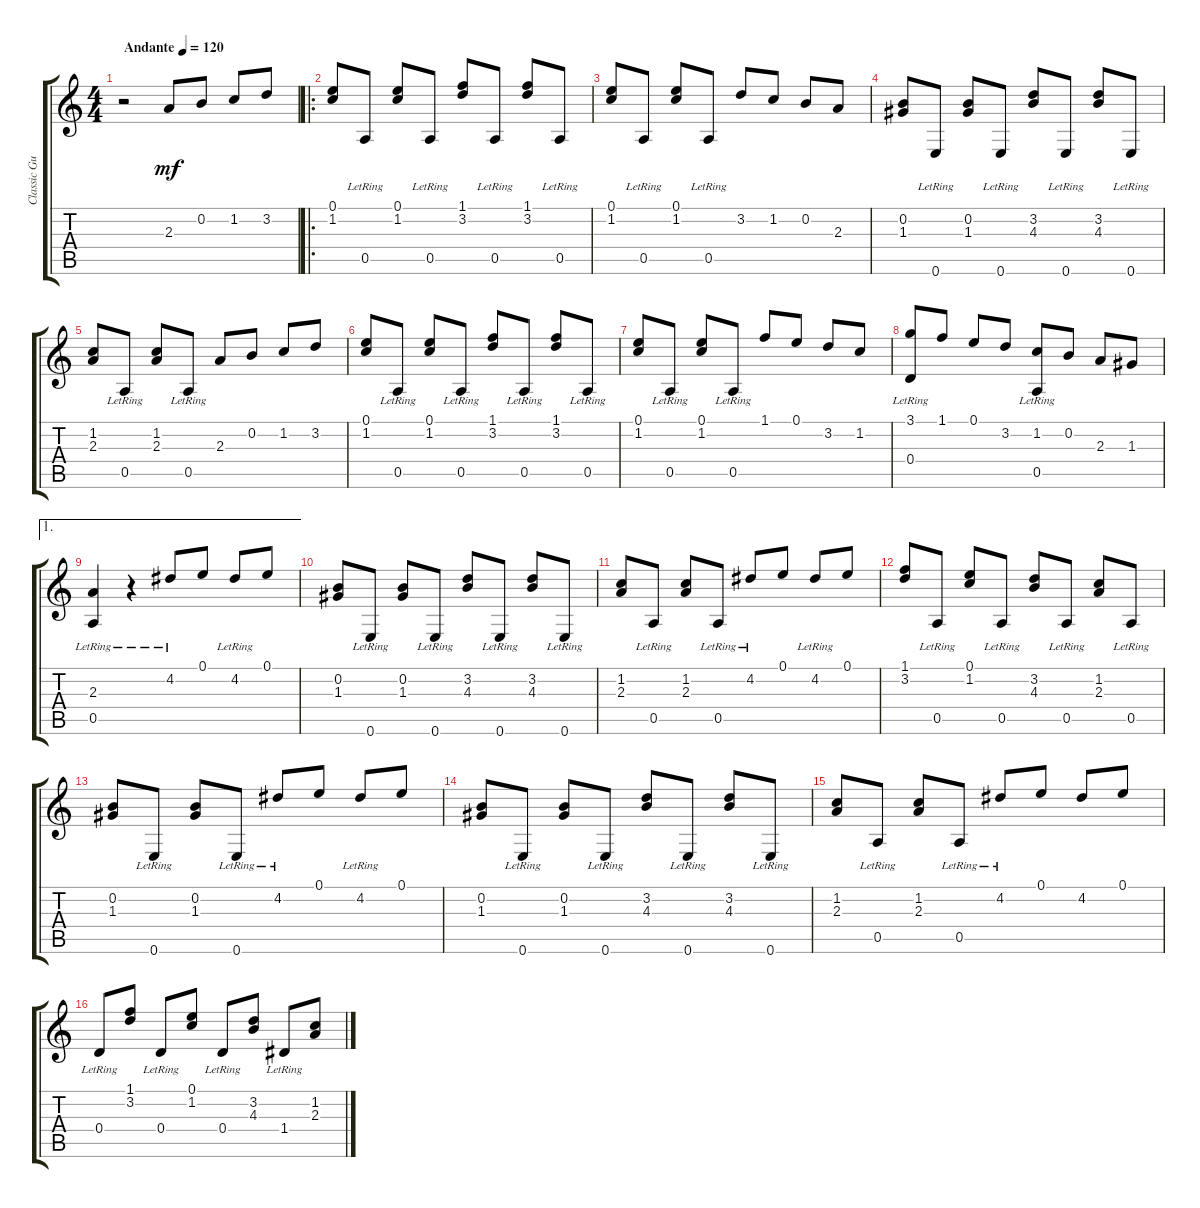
\track ("Classic Guitar" "Classic Gu") {instrument acousticguitarnylon}
\staff {score tabs}
\tuning (E4 B3 G3 D3 A2 E2) {hide}
\ts (4 4)
\tempo (120 "Andante")
\clef g2
\ks c
r.2{dy mf instrument acousticguitarnylon} 2.3.8{beam Up beam merge} 0.2.8{beam Up beam split} 1.2.8{beam Up beam merge} 3.2.8{beam Up} |
\ro
(0.1 1.2).8 0.5{lr}.8 (0.1 1.2).8 0.5{lr}.8 (1.1 3.2).8 0.5{lr}.8 (1.1 3.2).8 0.5{lr}.8 |
(0.1 1.2).8 0.5{lr}.8 (0.1 1.2).8 0.5{lr}.8 3.2.8{beam Up} 1.2.8{beam Up} 0.2.8{beam Up} 2.3.8{beam Up} |
(0.2 1.3).8 0.6{lr}.8 (0.2 1.3).8 0.6{lr}.8 (3.2 4.3).8 0.6{lr}.8 (3.2 4.3).8 0.6{lr}.8 |
(1.2 2.3).8 0.5{lr}.8 (1.2 2.3).8 0.5{lr}.8 2.3.8{beam Up} 0.2.8{beam Up} 1.2.8{beam Up} 3.2.8{beam Up} |
(0.1 1.2).8 0.5{lr}.8 (0.1 1.2).8 0.5{lr}.8 (1.1 3.2).8 0.5{lr}.8 (1.1 3.2).8 0.5{lr}.8 |
(0.1 1.2).8 0.5{lr}.8 (0.1 1.2).8 0.5{lr}.8 1.1.8{beam Up} 0.1.8{beam Up} 3.2.8{beam Up} 1.2.8{beam Up} |
(3.1 0.4{lr}).8{beam Up} 1.1.8{beam Up} 0.1.8{beam Up} 3.2.8{beam Up} (1.2 0.5{lr}).8 0.2.8 2.3.8 1.3.8 |
\ae 1
(2.3 0.5{lr}).4 r.4 4.2{lr}.8{beam Up} 0.1.8{beam Up} 4.2{lr}.8{beam Up} 0.1.8{beam Up} |
(0.2 1.3).8 0.6{lr}.8 (0.2 1.3).8 0.6{lr}.8 (3.2 4.3).8 0.6{lr}.8 (3.2 4.3).8 0.6{lr}.8 |
(1.2 2.3).8 0.5{lr}.8 (1.2 2.3).8 0.5{lr}.8 4.2{lr}.8{beam Up} 0.1.8{beam Up} 4.2{lr}.8{beam Up} 0.1.8{beam Up} |
(1.1 3.2).8 0.5{lr}.8 (0.1 1.2).8 0.5{lr}.8 (3.2 4.3).8 0.5{lr}.8 (1.2 2.3).8 0.5{lr}.8 |
(0.2 1.3).8 0.6{lr}.8 (0.2 1.3).8 0.6{lr}.8 4.2{lr}.8{beam Up} 0.1.8{beam Up} 4.2{lr}.8{beam Up} 0.1.8{beam Up} |
(0.2 1.3).8 0.6{lr}.8 (0.2 1.3).8 0.6{lr}.8 (3.2 4.3).8 0.6{lr}.8 (3.2 4.3).8 0.6{lr}.8 |
(1.2 2.3).8 0.5{lr}.8 (1.2 2.3).8 0.5{lr}.8 4.2{lr}.8{beam Up} 0.1.8{beam Up} 4.2.8{beam Up} 0.1.8{beam Up} |
0.4{lr}.8{beam Up} (1.1 3.2).8{beam Up} 0.4{lr}.8 (0.1 1.2).8 0.4{lr}.8 (3.2 4.3).8 1.4{lr}.8 (1.2 2.3).8
